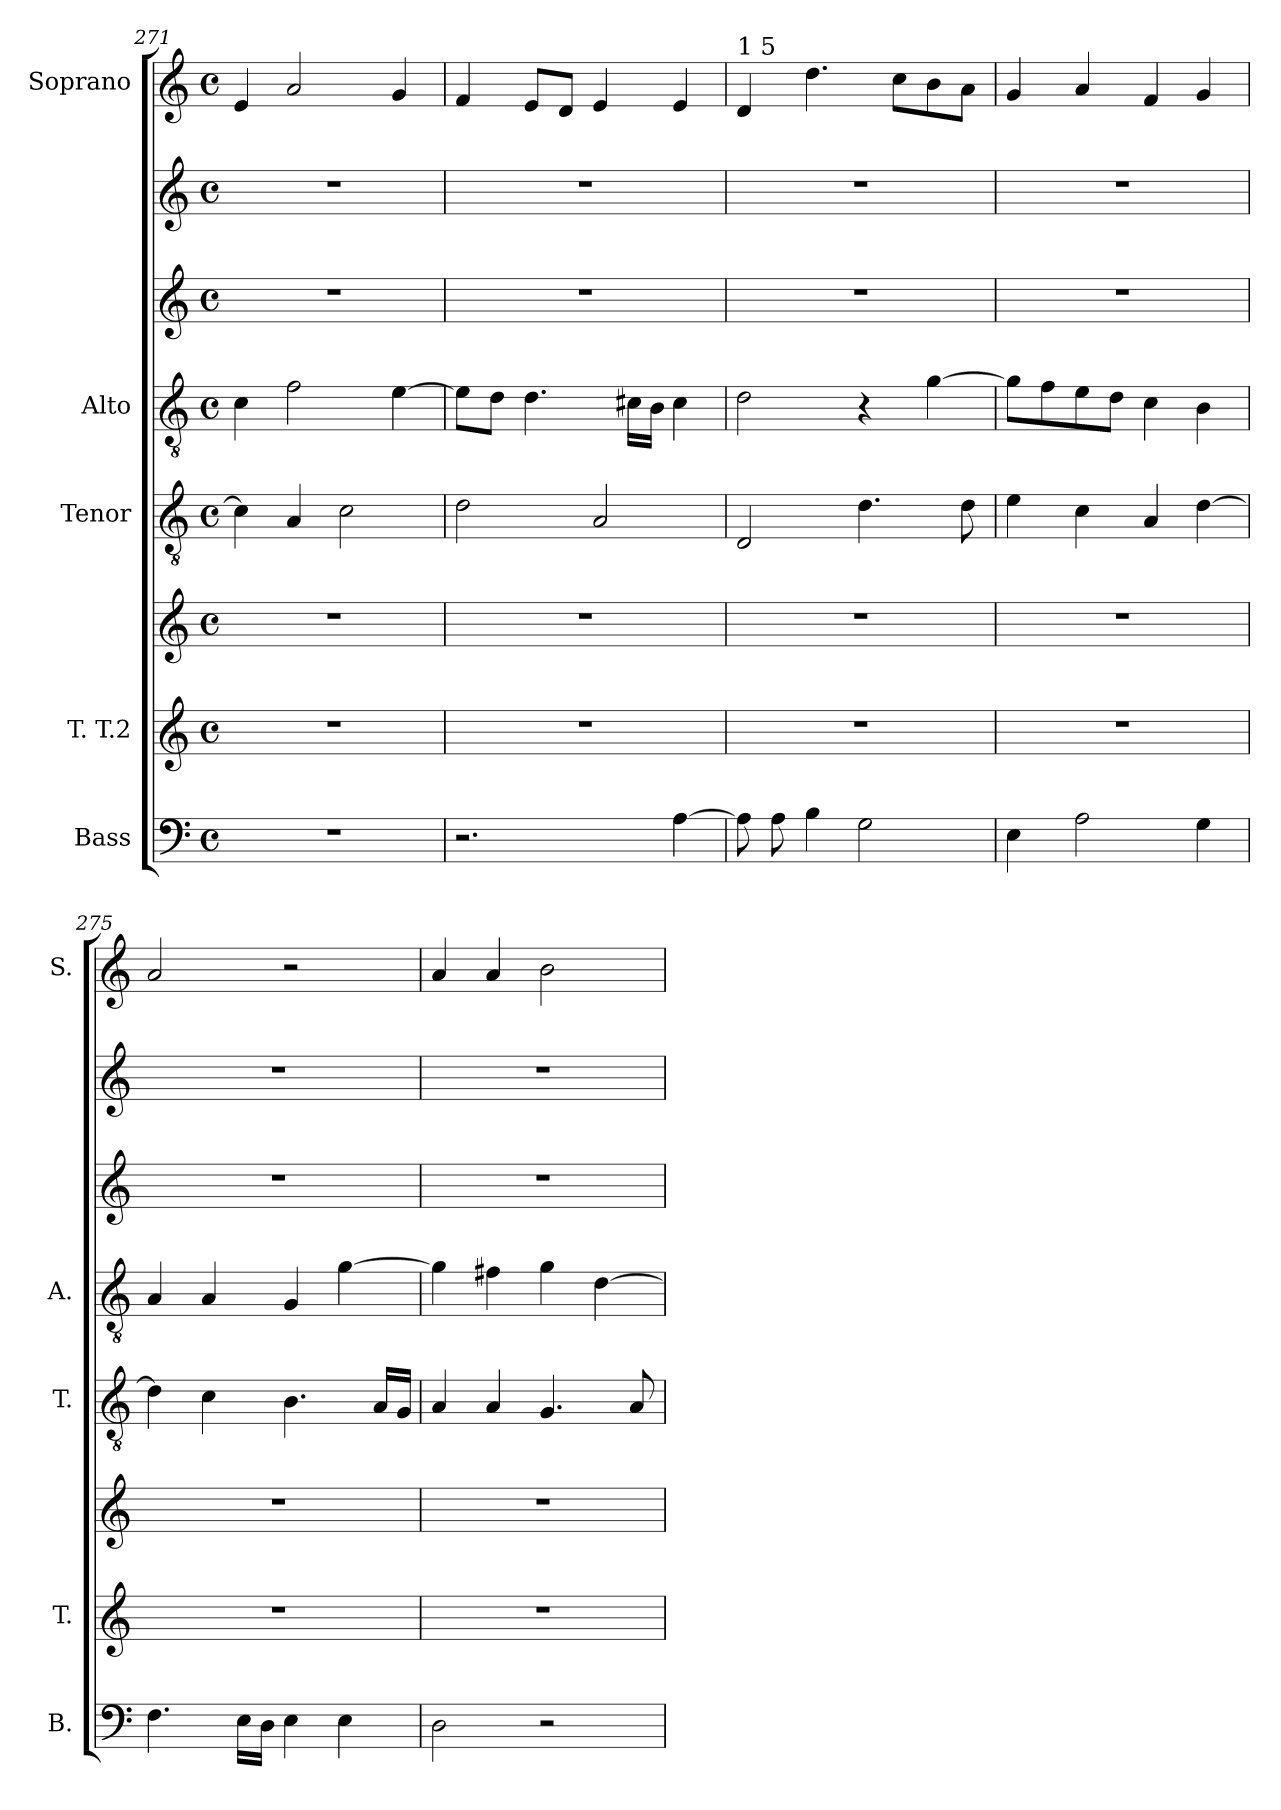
**kern	**kern	**kern	**kern	**kern	**kern	**kern	**kern
*part7	*part6	*part6	*part5	*part4	*part3	*part2	*part1
*staff8	*staff7	*staff6	*staff5	*staff4	*staff3	*staff2	*staff1
*I"Bass	*I"T. T.2	*	*I"Tenor	*I"Alto	*	*	*I"Soprano
*I'B.	*I'T.	*	*I'T.	*I'A.	*	*	*I'S.
*clefF4	*clefG2	*clefG2	*clefGv2	*clefGv2	*clefG2	*clefG2	*clefG2
*k[]	*k[]	*k[]	*k[]	*k[]	*k[]	*k[]	*k[]
*C:	*C:	*C:	*C:	*C:	*C:	*C:	*C:
*M4/4	*M4/4	*M4/4	*M4/4	*M4/4	*M4/4	*M4/4	*M4/4
*met(c)	*met(c)	*met(c)	*met(c)	*met(c)	*met(c)	*met(c)	*met(c)
=271	=271	=271	=271	=271	=271	=271	=271
1r	1r	1r	4c\]	4c\	1r	1r	4e/
.	.	.	4A/	2f\	.	.	2a/
.	.	.	2c\	.	.	.	.
.	.	.	.	[>4e\	.	.	4g/
=272	=272	=272	=272	=272	=272	=272	=272
2.r	1r	1r	2d\	8e\L]	1r	1r	4f/
.	.	.	.	8d\J	.	.	.
.	.	.	.	4.d\	.	.	8e/L
.	.	.	.	.	.	.	8d/J
.	.	.	2A/	.	.	.	4e/
.	.	.	.	16c#X\LL	.	.	.
.	.	.	.	16B\JJ	.	.	.
[<4A\	.	.	.	4c#\	.	.	4e/
!!LO:LB:g=z
=273	=273	=273	=273	=273	=273	=273	=273
!	!	!	!	!	!	!	!LO:TX:a:t=1 5
8A\]	1r	1r	2D/	2d\	1r	1r	4d/
8A\	.	.	.	.	.	.	.
4B\	.	.	.	.	.	.	4.dd\
2G\	.	.	4.d\	4r	.	.	.
.	.	.	.	.	.	.	8cc\L
.	.	.	.	[>4g\	.	.	8b\
.	.	.	8d\	.	.	.	8a\J
=274	=274	=274	=274	=274	=274	=274	=274
4E\	1r	1r	4e\	8g\L]	1r	1r	4g/
.	.	.	.	8f\	.	.	.
2A\	.	.	4c\	8e\	.	.	4a/
.	.	.	.	8d\J	.	.	.
.	.	.	4A/	4c\	.	.	4f/
4G\	.	.	[>4d\	4B\	.	.	4g/
=275	=275	=275	=275	=275	=275	=275	=275
4.F\	1r	1r	4d\]	4A/	1r	1r	2a/
.	.	.	4c\	4A/	.	.	.
16E\LL	.	.	.	.	.	.	.
16D\JJ	.	.	.	.	.	.	.
4E\	.	.	4.B\	4G/	.	.	2r
4E\	.	.	.	[>4g\	.	.	.
.	.	.	16A/LL	.	.	.	.
.	.	.	16G/JJ	.	.	.	.
=276	=276	=276	=276	=276	=276	=276	=276
2D\	1r	1r	4A/	4g\]	1r	1r	4a/
.	.	.	4A/	4f#X\	.	.	4a/
2r	.	.	4.G/	4g\	.	.	2b\
.	.	.	.	[<4d\	.	.	.
.	.	.	8A/	.	.	.	.
=	=	=	=	=	=	=	=
*-	*-	*-	*-	*-	*-	*-	*-
